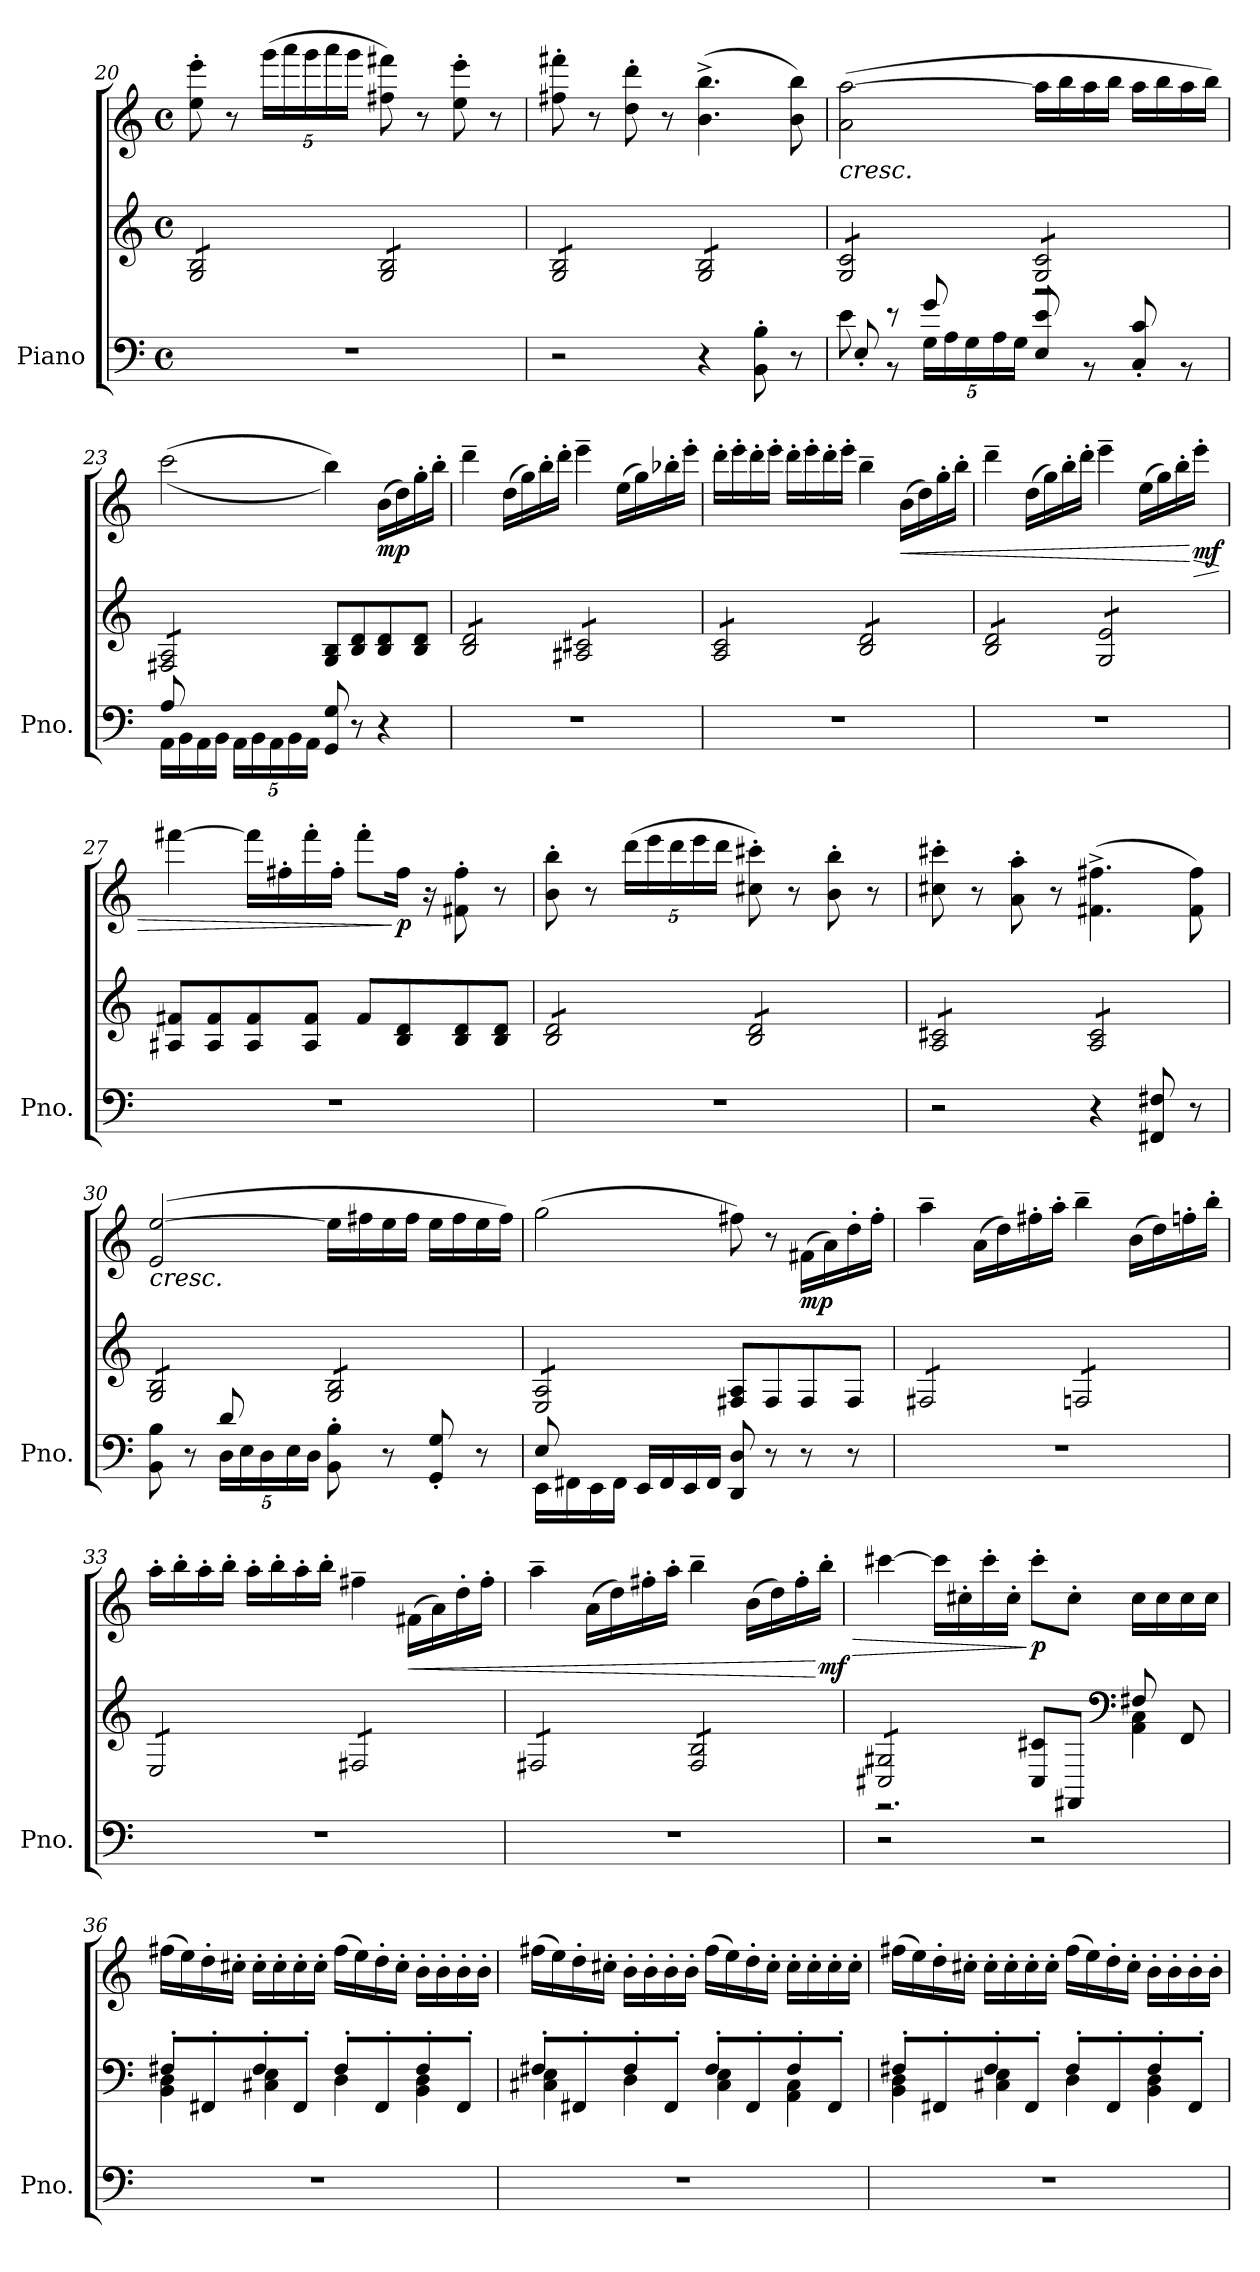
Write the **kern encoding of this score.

**kern	**kern	**kern	**dynam
*part1	*part1	*part1	*part1
*staff3	*staff2	*staff1	*staff1/2/3
*I"Piano	*	*	*
*I'Pno.	*	*	*
*clefF4	*clefG2	*clefG2	*
*k[]	*k[]	*k[]	*
*M4/4	*M4/4	*M4/4	*
*met(c)	*met(c)	*met(c)	*
=20	=20	=20	=20
*	*tremolo	*	*
1r	8G/ 8B/L	8ee\' 8eee\'	.
.	8G/ 8B/	8r	.
*	*	*Xbrackettup	*
.	8G/ 8B/	(>20ggg\LL	.
.	.	20aaa\	.
.	.	20ggg\	.
.	8G/ 8B/J	.	.
.	.	20aaa\	.
.	.	20ggg\JJ	.
.	8G/ 8B/L	8ff#X\ 8fff#X\)	.
.	8G/ 8B/	8r	.
.	8G/ 8B/	8ee\' 8eee\'	.
.	8G/ 8B/J	8r	.
=21	=21	=21	=21
2r	8G/ 8B/L	8ff#X\' 8fff#X\'	.
.	8G/ 8B/	8r	.
.	8G/ 8B/	8dd\' 8ddd\'	.
.	8G/ 8B/J	8r	.
4r	8G/ 8B/L	(>4.b\^ 4.bb\^	.
.	8G/ 8B/	.	.
8BB\' 8B\'	8G/ 8B/	.	.
8r	8G/ 8B/J	8b\ 8bb\)	.
!!LO:LB:g=z
=22	=22	=22	=22
*^	*	*	*
!	!	!	!LO:TX:b:i:t=cresc.	!
8e\	8E'/	8G/ 8c/L	(>2a\ [2aa\	.
8r	8r	8G/ 8c/	.	.
*	*Xbrackettup	*	*	*
8g/	20G\LL	8G/ 8c/	.	.
.	20A\	.	.	.
.	20G\	.	.	.
8ryy	.	8G/ 8c/J	.	.
.	20A\	.	.	.
.	20G\JJ	.	.	.
2r	8E/ 8e/	8G/ 8c/L	16aa\LL]	.
.	.	.	16bb\	.
.	8r	8G/ 8c/	16aa\	.
.	.	.	16bb\JJ	.
.	8C/' 8c/'	8G/ 8c/	16aa\LL	.
.	.	.	16bb\	.
.	8r	8G/ 8c/J	16aa\	.
.	.	.	16bb\JJ)	.
=23	=23	=23	=23	=23
8A/	16AA\LL	8F#X/ 8A/L	(>(>2ccc\	.
.	16BB\	.	.	.
8ryy	16AA\	8F#X/ 8A/	.	.
.	16BB\JJ	.	.	.
4ryy	20AA\LL	8F#X/ 8A/	.	.
.	20BB\	.	.	.
.	20AA\	.	.	.
.	.	8F#X/ 8A/J	.	.
*	*	*Xtremolo	*	*
.	20BB\	.	.	.
.	20AA\JJ	.	.	.
2ryy	8GG/ 8G/	8G/ 8B/L	4bb\))	.
.	8r	8B/ 8d/	.	.
!	!	!	!	!LO:DY:b
.	4r	8B/ 8d/	(>16b\LL	mp
.	.	.	16dd\)	.
.	.	8B/ 8d/J	16gg'\	.
.	.	.	16bb'\JJ	.
*v	*v	*	*	*
!!LO:LB:g=z
=24	=24	=24	=24
*	*tremolo	*	*
1r	8B/ 8d/L	4ddd~\	.
.	8B/ 8d/	.	.
.	8B/ 8d/	(>16dd\LL	.
.	.	16gg\)	.
.	8B/ 8d/J	16bb'\	.
.	.	16ddd'\JJ	.
.	8A#X/ 8c#X/L	4eee~\	.
.	8A#X/ 8c#X/	.	.
.	8A#X/ 8c#X/	(>16ee\LL	.
.	.	16gg\)	.
.	8A#X/ 8c#X/J	16bb-X'\	.
.	.	16eee'\JJ	.
=25	=25	=25	=25
1r	8A/ 8c/L	16ddd'\LL	.
.	.	16eee'\	.
.	8A/ 8c/	16ddd'\	.
.	.	16eee'\JJ	.
.	8A/ 8c/	16ddd'\LL	.
.	.	16eee'\	.
.	8A/ 8c/J	16ddd'\	.
.	.	16eee'\JJ	.
.	8B/ 8d/L	4bb~\	.
.	8B/ 8d/	.	.
!	!	!	!LO:HP:b
.	8B/ 8d/	(>16b\LL	<
.	.	16dd\)	.
.	8B/ 8d/J	16gg'\	.
.	.	16bb'\JJ	.
=26	=26	=26	=26
1r	8B/ 8d/L	4ddd~\	.
.	8B/ 8d/	.	.
.	8B/ 8d/	(>16dd\LL	.
.	.	16gg\)	.
.	8B/ 8d/J	16bb'\	.
.	.	16ddd'\JJ	.
.	8G/ 8e/L	4eee~\	.
.	8G/ 8e/	.	.
.	8G/ 8e/	(>16ee\LL	.
.	.	16gg\)	.
.	8G/ 8e/J	16bb'\	.
*	*Xtremolo	*	*
!	!	!	!LO:HP:n=1:b
!	!	!	!LO:DY:n=1:b
.	.	16eee'\JJ	[ > mf
!!LO:LB:g=z
=27	=27	=27	=27
1r	8A#X/ 8f#X/L	[4fff#X\	.
.	8A#/ 8f#/	.	.
.	8A#/ 8f#/	16fff#\LL]	.
.	.	16ff#X'\	.
.	8A#/ 8f#/J	16fff#'\	.
.	.	16ff#'\JJ	.
.	8f#/L	8fff#'\L	.
!	!	!	!LO:DY:n=1:b
.	8B/ 8d/	16ff#\Jk	] p
.	.	16r	.
.	8B/ 8d/	8f#X\' 8ff#\'	.
.	8B/ 8d/J	8r	.
=28	=28	=28	=28
*	*tremolo	*	*
1r	8B/ 8d/L	8b\' 8bb\'	.
.	8B/ 8d/	8r	.
.	8B/ 8d/	(>20ddd\LL	.
.	.	20eee\	.
.	.	20ddd\	.
.	8B/ 8d/J	.	.
.	.	20eee\	.
.	.	20ddd\JJ	.
.	8B/ 8d/L	8cc#X\' 8ccc#X\')	.
.	8B/ 8d/	8r	.
.	8B/ 8d/	8b\' 8bb\'	.
.	8B/ 8d/J	8r	.
=29	=29	=29	=29
2r	8A/ 8c#X/L	8cc#X\' 8ccc#X\'	.
.	8A/ 8c#X/	8r	.
.	8A/ 8c#X/	8a\' 8aa\'	.
.	8A/ 8c#X/J	8r	.
4r	8A/ 8c#/L	(>4.f#X\^ 4.ff#X\^	.
.	8A/ 8c#/	.	.
8FF#X/ 8F#X/	8A/ 8c#/	.	.
8r	8A/ 8c#/J	8f#\ 8ff#\)	.
!!LO:PB:g=z
=30	=30	=30	=30
*^	*	*	*
!	!	!	!LO:TX:b:i:t=cresc.	!
4ryy	8BB\ 8B\	8G/ 8B/L	(>2e/ [2ee/	.
.	8r	8G/ 8B/	.	.
8d/	20D\LL	8G/ 8B/	.	.
.	20E\	.	.	.
.	20D\	.	.	.
8ryy	.	8G/ 8B/J	.	.
.	20E\	.	.	.
.	20D\JJ	.	.	.
2ryy	8BB\' 8B\'	8G/ 8B/L	16ee\LL]	.
.	.	.	16ff#X\	.
.	8r	8G/ 8B/	16ee\	.
.	.	.	16ff#\JJ	.
.	8GG/' 8G/'	8G/ 8B/	16ee\LL	.
.	.	.	16ff#\	.
.	8r	8G/ 8B/J	16ee\	.
.	.	.	16ff#\JJ)	.
=31	=31	=31	=31	=31
8E/	16EE\LL	8E/ 8A/L	(>2gg\	.
.	16FF#X\	.	.	.
8ryy	16EE\	8E/ 8A/	.	.
.	16FF#\JJ	.	.	.
4ryy	16EE/LL	8E/ 8A/	.	.
.	16FF#/	.	.	.
.	16EE/	8E/ 8A/J	.	.
*	*	*Xtremolo	*	*
.	16FF#/JJ	.	.	.
2ryy	8DD/ 8D/	8F#X/ 8A/L	8ff#X\)	.
.	8r	8F#/	8r	.
!	!	!	!	!LO:DY:b
.	8r	8F#/	(>16f#X\LL	mp
.	.	.	16a\)	.
.	8r	8F#/J	16dd'\	.
.	.	.	16ff#'\JJ	.
*v	*v	*	*	*
=32	=32	=32	=32
*	*tremolo	*	*
1r	8F#X/L	4aa~\	.
.	8F#X/	.	.
.	8F#X/	(>16a\LL	.
.	.	16dd\)	.
.	8F#X/J	16ff#X'\	.
.	.	16aa'\JJ	.
.	8Fn/L	4bb~\	.
.	8Fn/	.	.
.	8Fn/	(>16b\LL	.
.	.	16dd\)	.
.	8Fn/J	16ffn'\	.
.	.	16bb'\JJ	.
!!LO:LB:g=z
=33	=33	=33	=33
1r	8E/L	16aa'\LL	.
.	.	16bb'\	.
.	8E/	16aa'\	.
.	.	16bb'\JJ	.
.	8E/	16aa'\LL	.
.	.	16bb'\	.
.	8E/J	16aa'\	.
.	.	16bb'\JJ	.
.	8F#X/L	4ff#X~\	.
.	8F#X/	.	.
!	!	!	!LO:HP:b
.	8F#X/	(>16f#X\LL	<
.	.	16a\)	.
.	8F#X/J	16dd'\	.
.	.	16ff#'\JJ	.
=34	=34	=34	=34
1r	8F#X/L	4aa~\	.
.	8F#X/	.	.
.	8F#X/	(>16a\LL	.
.	.	16dd\)	.
.	8F#X/J	16ff#X'\	.
.	.	16aa'\JJ	.
.	8F#/ 8B/L	4bb~\	.
.	8F#/ 8B/	.	.
.	8F#/ 8B/	(>16b\LL	.
.	.	16dd\)	.
.	8F#/ 8B/J	16ff#'\	.
!	!	!	!LO:HP:n=1:b
!	!	!	!LO:DY:n=1:b
.	.	16bb'\JJ	[ > mf
=35	=35	=35	=35
*	*^	*	*
2r	8C#X/ 8G#X/L	2.r	[4ccc#X\	.
.	8C#X/ 8G#X/	.	.	.
.	8C#X/ 8G#X/	.	16ccc#\LL]	.
.	.	.	16cc#X'\	.
.	8C#X/ 8G#X/J	.	16ccc#'\	.
*	*Xtremolo	*	*	*
.	.	.	16cc#'\JJ	.
!	!	!	!	!LO:DY:n=1:b
2r	8C#/ 8c#X/L	.	8ccc#'\L	] p
.	8FF#X/J	.	8cc#'\J	.
*	*clefF4	*	*	*
.	8F#X/	4AA\ 4C#\	16cc#\LL	.
.	.	.	16cc#\	.
.	8FF#/	.	16cc#\	.
.	.	.	16cc#\JJ	.
!!LO:LB:g=z
=36	=36	=36	=36	=36
1r	8F#X'/L	4BB\ 4D\	(>16ff#X\LL	.
.	.	.	16ee\)	.
.	8FF#X'/	.	16dd'\	.
.	.	.	16cc#X'\JJ	.
.	8F#'/	4C#X\ 4E\	16cc#'\LL	.
.	.	.	16cc#'\	.
.	8FF#'/J	.	16cc#'\	.
.	.	.	16cc#'\JJ	.
.	8F#'/L	4D\	(>16ff#\LL	.
.	.	.	16ee\)	.
.	8FF#'/	.	16dd'\	.
.	.	.	16cc#'\JJ	.
.	8F#'/	4BB\ 4D\	16b'\LL	.
.	.	.	16b'\	.
.	8FF#'/J	.	16b'\	.
.	.	.	16b'\JJ	.
=37	=37	=37	=37	=37
1r	8F#X'/L	4C#X\ 4E\	(>16ff#X\LL	.
.	.	.	16ee\)	.
.	8FF#X'/	.	16dd'\	.
.	.	.	16cc#X'\JJ	.
.	8F#'/	4D\	16b'\LL	.
.	.	.	16b'\	.
.	8FF#'/J	.	16b'\	.
.	.	.	16b'\JJ	.
.	8F#'/L	4C#\ 4E\	(>16ff#\LL	.
.	.	.	16ee\)	.
.	8FF#'/	.	16dd'\	.
.	.	.	16cc#'\JJ	.
.	8F#'/	4AA\ 4C#\	16cc#'\LL	.
.	.	.	16cc#'\	.
.	8FF#'/J	.	16cc#'\	.
.	.	.	16cc#'\JJ	.
!!LO:LB:g=z
=38	=38	=38	=38	=38
1r	8F#X'/L	4BB\ 4D\	(>16ff#X\LL	.
.	.	.	16ee\)	.
.	8FF#X'/	.	16dd'\	.
.	.	.	16cc#X'\JJ	.
.	8F#'/	4C#X\ 4E\	16cc#'\LL	.
.	.	.	16cc#'\	.
.	8FF#'/J	.	16cc#'\	.
.	.	.	16cc#'\JJ	.
.	8F#'/L	4D\	(>16ff#\LL	.
.	.	.	16ee\)	.
.	8FF#'/	.	16dd'\	.
.	.	.	16cc#'\JJ	.
.	8F#'/	4BB\ 4D\	16b'\LL	.
.	.	.	16b'\	.
.	8FF#'/J	.	16b'\	.
.	.	.	16b'\JJ	.
*	*v	*v	*	*
=	=	=	=
*-	*-	*-	*-
